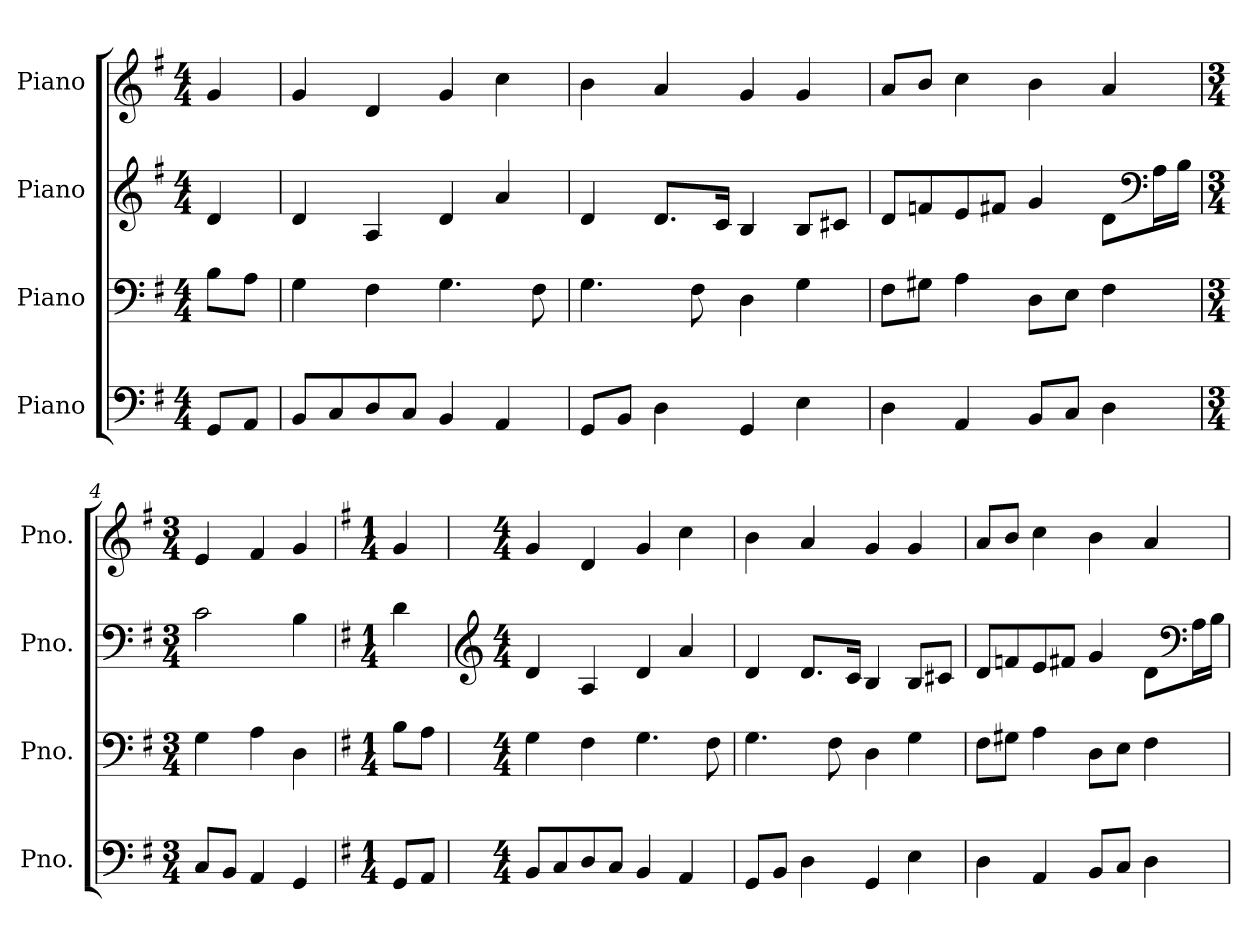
**kern	**kern	**kern	**kern
*part4	*part3	*part2	*part1
*staff4	*staff3	*staff2	*staff1
*I"Piano	*I"Piano	*I"Piano	*I"Piano
*I'Pno.	*I'Pno.	*I'Pno.	*I'Pno.
*clefF4	*clefF4	*clefG2	*clefG2
*k[f#]	*k[f#]	*k[f#]	*k[f#]
*M4/4	*M4/4	*M4/4	*M4/4
*MM120	*MM120	*MM120	*MM120
=	=	=	=
8GG/L	8B\L	4d/	4g/
8AA/J	8A\J	.	.
=1	=1	=1	=1
8BB/L	4G\	4d/	4g/
8C/	.	.	.
8D/	4F#\	4A/	4d/
8C/J	.	.	.
4BB/	4.G\	4d/	4g/
4AA/	.	4a/	4cc\
.	8F#\	.	.
=2	=2	=2	=2
8GG/L	4.G\	4d/	4b\
8BB/J	.	.	.
4D\	.	8.d/L	4a/
.	8F#\	.	.
.	.	16c/Jk	.
4GG/	4D\	4B/	4g/
4E\	4G\	8B/L	4g/
.	.	8c#X/J	.
=3	=3	=3	=3
4D\	8F#\L	8d/L	8a/L
.	8G#X\J	8fn/	8b/J
4AA/	4A\	8e/	4cc\
.	.	8f#X/J	.
8BB/L	8D\L	4g/	4b\
8C/J	8E\J	.	.
4D\	4F#\	8d\L	4a/
*	*	*clefF4	*
.	.	16A\L	.
.	.	16B\JJ	.
=4	=4	=4	=4
*M3/4	*M3/4	*M3/4	*M3/4
8C/L	4G\	2c\	4e/
8BB/J	.	.	.
4AA/	4A\	.	4f#/
4GG/	4D\	4B\	4g/
=5	=5	=5	=5
*k[f#]	*k[f#]	*k[f#]	*k[f#]
*M1/4	*M1/4	*M1/4	*M1/4
8GG/L	8B\L	4d\	4g/
8AA/J	8A\J	.	.
!!LO:LB:g=z
=6	=6	=6	=6
*	*	*clefG2	*
*M4/4	*M4/4	*M4/4	*M4/4
8BB/L	4G\	4d/	4g/
8C/	.	.	.
8D/	4F#\	4A/	4d/
8C/J	.	.	.
4BB/	4.G\	4d/	4g/
4AA/	.	4a/	4cc\
.	8F#\	.	.
=7	=7	=7	=7
8GG/L	4.G\	4d/	4b\
8BB/J	.	.	.
4D\	.	8.d/L	4a/
.	8F#\	.	.
.	.	16c/Jk	.
4GG/	4D\	4B/	4g/
4E\	4G\	8B/L	4g/
.	.	8c#X/J	.
=8	=8	=8	=8
4D\	8F#\L	8d/L	8a/L
.	8G#X\J	8fn/	8b/J
4AA/	4A\	8e/	4cc\
.	.	8f#X/J	.
8BB/L	8D\L	4g/	4b\
8C/J	8E\J	.	.
4D\	4F#\	8d\L	4a/
*	*	*clefF4	*
.	.	16A\L	.
.	.	16B\JJ	.
=	=	=	=
*-	*-	*-	*-
